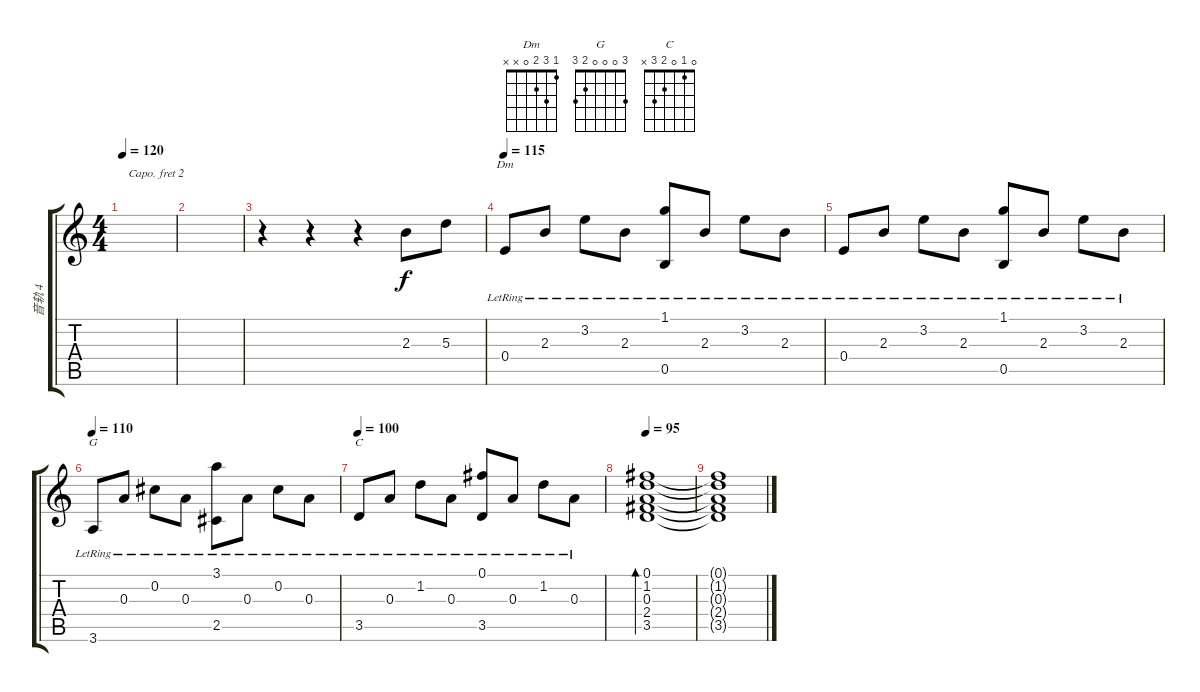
\track ("音轨 4" "音轨 4") {instrument acousticguitarsteel}
\staff {score tabs}
\capo 2
\tuning (E4 B3 G3 D3 A2 E2) {hide}
\chord ("Dm" 1 3 2 0 x x)
\chord ("G" 3 0 0 0 2 3)
\chord ("C" 0 1 0 2 3 x)
\ts (4 4)
\tempo 120
\clef g2
\ks c
|
|
r.4 r.4 r.4 2.3.8 5.3.8 |
\tempo 115
0.4{lr}.8{ch "Dm" volume 5} 2.3{lr}.8 3.2{lr}.8 2.3{lr}.8 (1.1{lr} 0.5{lr}).8 2.3{lr}.8 3.2{lr}.8 2.3{lr}.8 |
0.4{lr}.8 2.3{lr}.8 3.2{lr}.8 2.3{lr}.8 (1.1{lr} 0.5{lr}).8 2.3{lr}.8 3.2{lr}.8 2.3{lr}.8 |
\tempo 110
3.6{lr}.8{ch "G"} 0.3{lr}.8 0.2{lr}.8 0.3{lr}.8 (3.1{lr} 2.5{lr}).8 0.3{lr}.8 0.2{lr}.8 0.3{lr}.8 |
\tempo 100
3.5{lr}.8{ch "C"} 0.3{lr}.8 1.2{lr}.8 0.3{lr}.8 (0.1{lr} 3.5{lr}).8 0.3{lr}.8 1.2{lr}.8 0.3{lr}.8 |
\tempo 95
(0.1 1.2 0.3 2.4 3.5).1{bd 480} |
(0.1{t} 1.2{t} 0.3{t} 2.4{t} 3.5{t}).1
